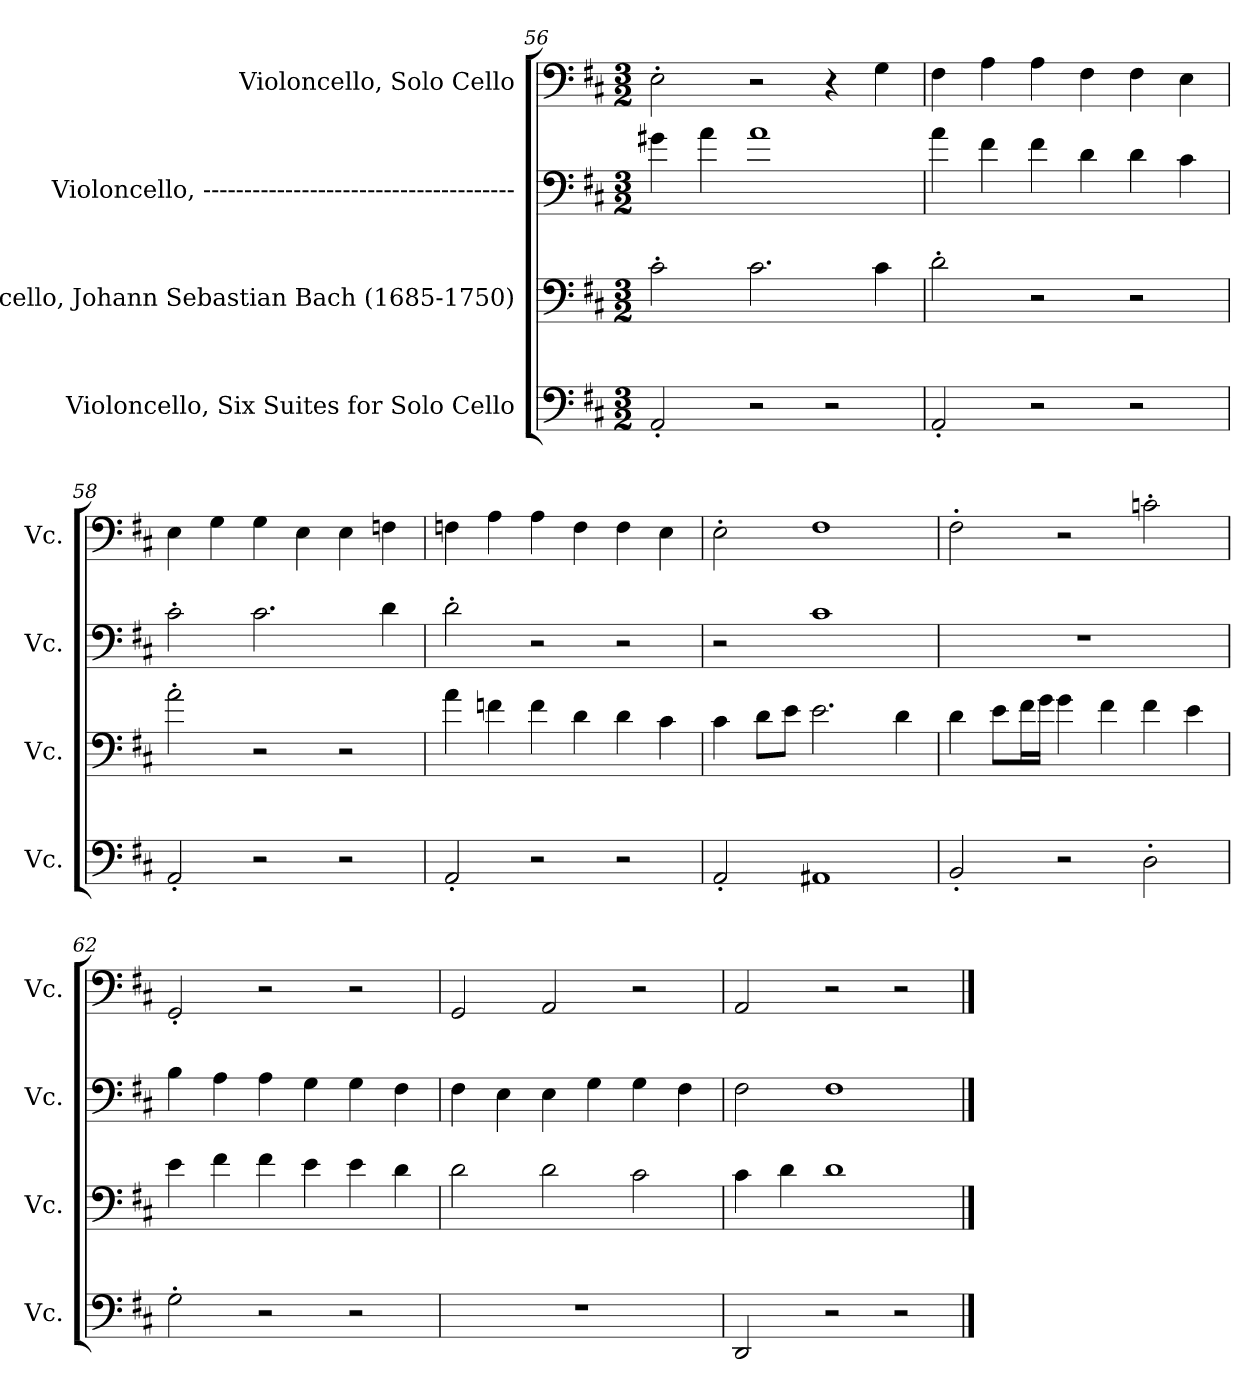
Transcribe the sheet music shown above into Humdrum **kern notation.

**kern	**kern	**kern	**kern
*part4	*part3	*part2	*part1
*staff4	*staff3	*staff2	*staff1
*I"Violoncello, Six Suites for Solo Cello	*I"Violoncello, Johann Sebastian Bach  (1685-1750)	*I"Violoncello, --------------------------------------	*I"Violoncello, Solo Cello
*I'Vc.	*I'Vc.	*I'Vc.	*I'Vc.
*clefF4	*clefF4	*clefF4	*clefF4
*k[f#c#]	*k[f#c#]	*k[f#c#]	*k[f#c#]
*M3/2	*M3/2	*M3/2	*M3/2
=56	=56	=56	=56
2AA'/	2c#'\	4g#X\	2E'\
.	.	4a\	.
2r	2.c#\	1a	2r
2r	.	.	4r
.	4c#\	.	4G\
=57	=57	=57	=57
2AA'/	2d'\	4a\	4F#\
.	.	4f#\	4A\
2r	2r	4f#\	4A\
.	.	4d\	4F#\
2r	2r	4d\	4F#\
.	.	4c#\	4E\
=58	=58	=58	=58
2AA'/	2a'\	2c#'\	4E\
.	.	.	4G\
2r	2r	2.c#\	4G\
.	.	.	4E\
2r	2r	.	4E\
.	.	4d\	4Fn\
!!LO:PB:g=z
=59	=59	=59	=59
2AA'/	4a\	2d'\	4Fn\
.	4fn\	.	4A\
2r	4f\	2r	4A\
.	4d\	.	4F\
2r	4d\	2r	4F\
.	4c#\	.	4E\
=60	=60	=60	=60
2AA'/	4c#\	2r	2E'\
.	8d\L	.	.
.	8e\J	.	.
1AA#X	2.e\	1c#	1F#
.	4d\	.	.
=61	=61	=61	=61
2BB'/	4d\	1.r	2F#'\
.	8e\L	.	.
.	16f#\L	.	.
.	16g\JJ	.	.
2r	4g\	.	2r
.	4f#\	.	.
2D'\	4f#\	.	2cn'\
.	4e\	.	.
=62	=62	=62	=62
2G'\	4e\	4B\	2GG'/
.	4f#\	4A\	.
2r	4f#\	4A\	2r
.	4e\	4G\	.
2r	4e\	4G\	2r
.	4d\	4F#\	.
!!LO:LB:g=z
=63	=63	=63	=63
1.r	2d\	4F#\	2GG/
.	.	4E\	.
.	2d\	4E\	2AA/
.	.	4G\	.
.	2c#\	4G\	2r
.	.	4F#\	.
=64	=64	=64	=64
2DD/	4c#\	2F#\	2AA/
.	4d\	.	.
2r	1d	1F#	2r
2r	.	.	2r
==	==	==	==
*-	*-	*-	*-
